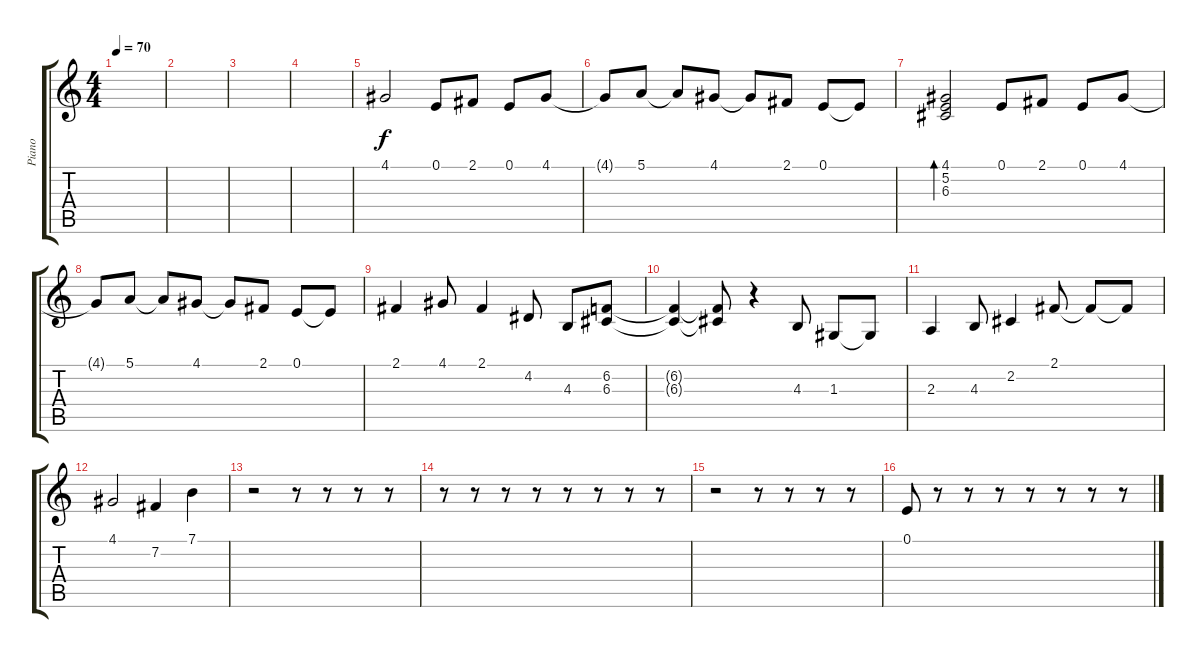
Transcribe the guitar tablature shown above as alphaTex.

\track ("Piano" "Piano") {instrument acousticgrandpiano}
\staff {score tabs}
\tuning (E4 B3 G3 D3 A2 E2) {hide}
\ts (4 4)
\tempo 70
\clef g2
\ks c
|
|
|
|
4.1.2 0.1.8 2.1.8 0.1.8 4.1.8 |
4.1{t}.8 5.1.8 5.1{t}.8 4.1.8 4.1{t}.8 2.1.8 0.1.8 0.1{t}.8 |
(4.1 5.2 6.3).2{bd 120} 0.1.8 2.1.8 0.1.8 4.1.8 |
4.1{t}.8 5.1.8 5.1{t}.8 4.1.8 4.1{t}.8 2.1.8 0.1.8 0.1{t}.8 |
2.1.4 4.1.8 2.1.4 4.2.8 4.3.8 (6.2 6.3).8 |
(6.2{t} 6.3{t}).4 (6.2{t} 6.3{t}).8 r.4 4.3.8 1.3.8 1.3{t}.8 |
2.3.4 4.3.8 2.2.4 2.1.8 2.1{t}.8 2.1{t}.8 |
4.1.2 7.2.4 7.1.4 |
r.2 r.8 r.8 r.8 r.8 |
r.8 r.8 r.8 r.8 r.8 r.8 r.8 r.8 |
r.2 r.8 r.8 r.8 r.8 |
0.1.8 r.8 r.8 r.8 r.8 r.8 r.8 r.8
